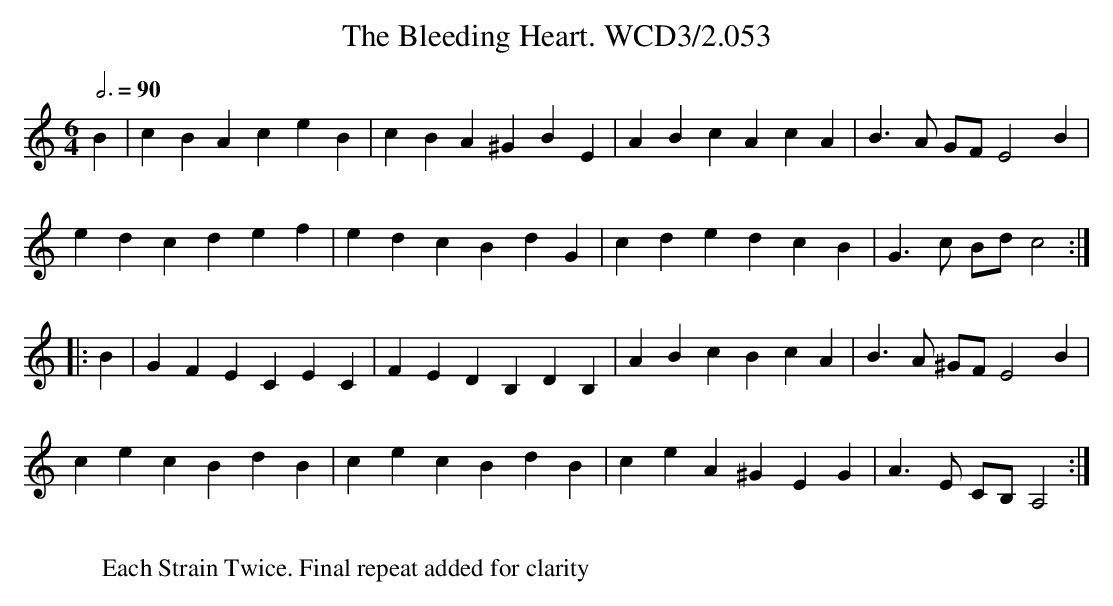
X:1
T:Bleeding Heart. WCD3/2.053, The
M:6/4
L:1/4
Q:3/4=90
K:Am
B|cBA ceB|cBA ^GBE|ABc AcA|B3/A/ G/F/ E2B|
edc def|edc BdG|cde dcB|G3/c/ B/d/ c2:|
|:B|GFE CEC|FED B,DB,|ABc BcA|B3/A/ ^G/F/ E2B|
cec BdB|cec BdB|ceA ^GEG|A3/E/ C/B,/ A,2:|
W:
W:Each Strain Twice. Final repeat added for clarity
